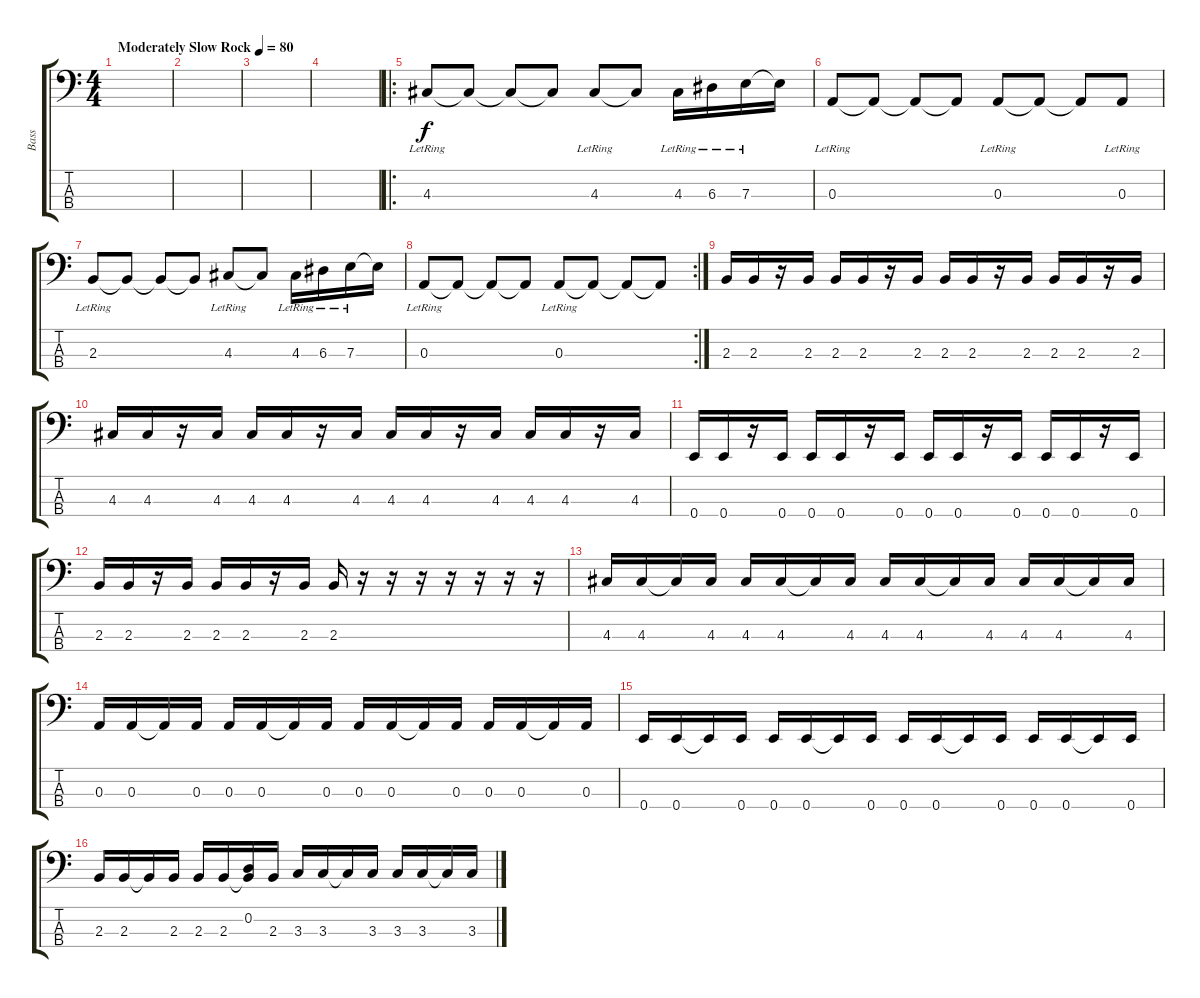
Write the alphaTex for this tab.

\track ("Bass" "Bass") {instrument electricbassfinger}
\staff {score tabs}
\tuning (G2 D2 A1 E1) {hide}
\ts (4 4)
\tempo (80 "Moderately Slow Rock")
\clef f4
\ks c
|
|
|
|
\ro
4.3{lr}.8 4.3{t}.8 4.3{t}.8 4.3{t}.8 4.3{lr}.8 4.3{t}.8 4.3{lr}.16 6.3{lr}.16 7.3{lr}.16 7.3{t}.16 |
0.3{lr}.8 0.3{t}.8 0.3{t}.8 0.3{t}.8 0.3{lr}.8 0.3{t}.8 0.3{t}.8 0.3{lr}.8 |
2.3{lr}.8 2.3{t}.8 2.3{t}.8 2.3{t}.8 4.3{lr}.8 4.3{t}.8 4.3{lr}.16 6.3{lr}.16 7.3{lr}.16 7.3{t}.16 |
\rc 2
0.3{lr}.8 0.3{t}.8 0.3{t}.8 0.3{t}.8 0.3{lr}.8 0.3{t}.8 0.3{t}.8 0.3{t}.8 |
2.3.16 2.3.16 r.16 2.3.16 2.3.16 2.3.16 r.16 2.3.16 2.3.16 2.3.16 r.16 2.3.16 2.3.16 2.3.16 r.16 2.3.16 |
4.3.16 4.3.16 r.16 4.3.16 4.3.16 4.3.16 r.16 4.3.16 4.3.16 4.3.16 r.16 4.3.16 4.3.16 4.3.16 r.16 4.3.16 |
0.4.16 0.4.16 r.16 0.4.16 0.4.16 0.4.16 r.16 0.4.16 0.4.16 0.4.16 r.16 0.4.16 0.4.16 0.4.16 r.16 0.4.16 |
2.3.16 2.3.16 r.16 2.3.16 2.3.16 2.3.16 r.16 2.3.16 2.3.16 r.16 r.16 r.16 r.16 r.16 r.16 r.16 |
4.3.16 4.3.16 4.3{t}.16 4.3.16 4.3.16 4.3.16 4.3{t}.16 4.3.16 4.3.16 4.3.16 4.3{t}.16 4.3.16 4.3.16 4.3.16 4.3{t}.16 4.3.16 |
0.3.16 0.3.16 0.3{t}.16 0.3.16 0.3.16 0.3.16 0.3{t}.16 0.3.16 0.3.16 0.3.16 0.3{t}.16 0.3.16 0.3.16 0.3.16 0.3{t}.16 0.3.16 |
0.4.16 0.4.16 0.4{t}.16 0.4.16 0.4.16 0.4.16 0.4{t}.16 0.4.16 0.4.16 0.4.16 0.4{t}.16 0.4.16 0.4.16 0.4.16 0.4{t}.16 0.4.16 |
2.3.16 2.3.16 2.3{t}.16 2.3.16 2.3.16 2.3.16 (0.2 2.3{t}).16 2.3.16 3.3.16 3.3.16 3.3{t}.16 3.3.16 3.3.16 3.3.16 3.3{t}.16 3.3.16
